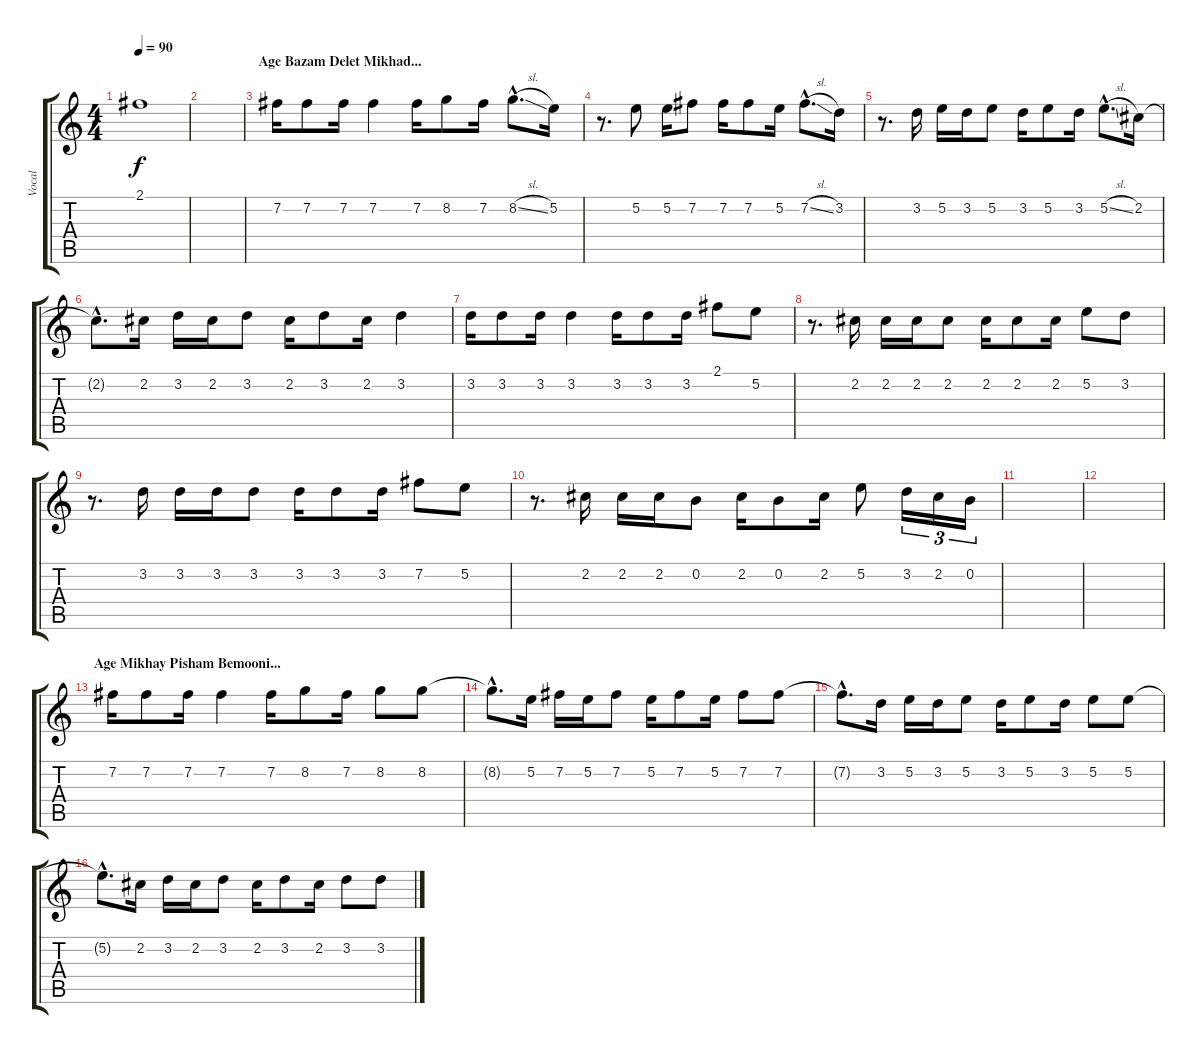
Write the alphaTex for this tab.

\track ("Vocal" "Vocal") {instrument electricguitarjazz}
\staff {score tabs}
\tuning (E4 B3 G3 D3 A2 E2) {hide}
\ts (4 4)
\tempo 90
\clef g2
\ks c
2.1.1{dy f} |
|
\section ("" "Age Bazam Delet Mikhad...")
7.2.16 7.2.8 7.2.16 7.2.4 7.2.16 8.2.8 7.2.16 8.2{sl hac}.8{d} 5.2.16 |
r.8{d} 5.2.8 5.2.16 7.2.8 7.2.16 7.2.8 5.2.16 7.2{sl hac}.8{d} 3.2.16 |
r.8{d} 3.2.16 5.2.16 3.2.16 5.2.8 3.2.16 5.2.8 3.2.16 5.2{sl hac}.8{d} 2.2.16 |
2.2{hac t}.8{d} 2.2.16 3.2.16 2.2.16 3.2.8 2.2.16 3.2.8 2.2.16 3.2.4 |
3.2.16 3.2.8 3.2.16 3.2.4 3.2.16 3.2.8 3.2.16 2.1.8 5.2.8 |
r.8{d} 2.2.16 2.2.16 2.2.16 2.2.8 2.2.16 2.2.8 2.2.16 5.2.8 3.2.8 |
r.8{d} 3.2.16 3.2.16 3.2.16 3.2.8 3.2.16 3.2.8 3.2.16 7.2.8 5.2.8 |
r.8{d} 2.2.16 2.2.16 2.2.16 0.2.8 2.2.16 0.2.8 2.2.16 5.2.8 3.2.16{tu (3 2)} 2.2.16{tu (3 2)} 0.2.16{tu (3 2)} |
|
|
\section ("" "Age Mikhay Pisham Bemooni...")
7.2.16 7.2.8 7.2.16 7.2.4 7.2.16 8.2.8 7.2.16 8.2.8 8.2.8 |
8.2{hac t}.8{d} 5.2.16 7.2.16 5.2.16 7.2.8 5.2.16 7.2.8 5.2.16 7.2.8 7.2.8 |
7.2{hac t}.8{d} 3.2.16 5.2.16 3.2.16 5.2.8 3.2.16 5.2.8 3.2.16 5.2.8 5.2.8 |
5.2{hac t}.8{d} 2.2.16 3.2.16 2.2.16 3.2.8 2.2.16 3.2.8 2.2.16 3.2.8 3.2.8
